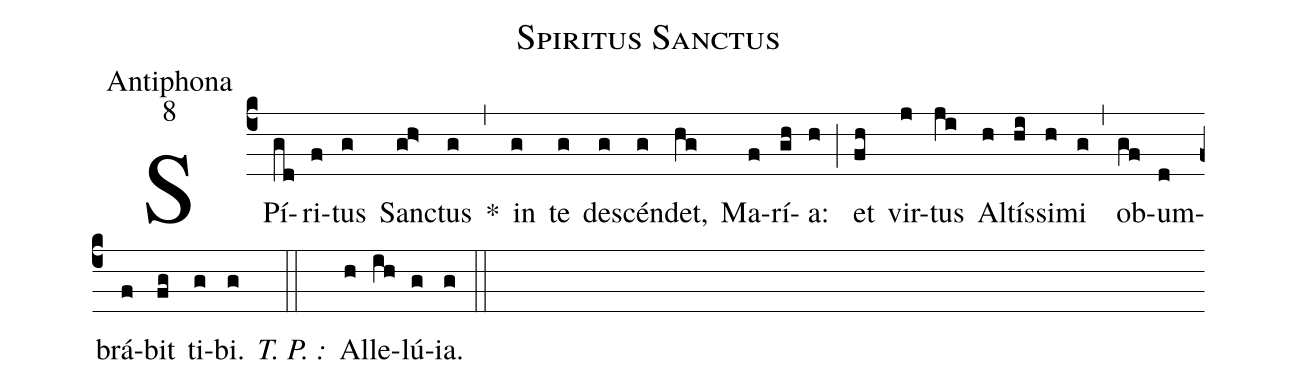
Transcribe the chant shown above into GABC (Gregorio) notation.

name:Spiritus Sanctus;
office-part:Antiphona;
mode:8;
%%
(c4) SPí(gd)ri(f)tus(g) San(gh>)ctus(g) *(,) in(g) te(g) de(g)scén(g)det,(hg) Ma(f)rí(gh)a:(h) (;) et(fh) vir(j)tus(ji) Al(h)tís(hi)si(h)mi(g) (,) ob(gf)um(d)brá(f)bit(fg) ti(g)bi.(g) <i>T. P. :</i>(::) Al(h)le(ih)lú(g)ia.(g) (::)
